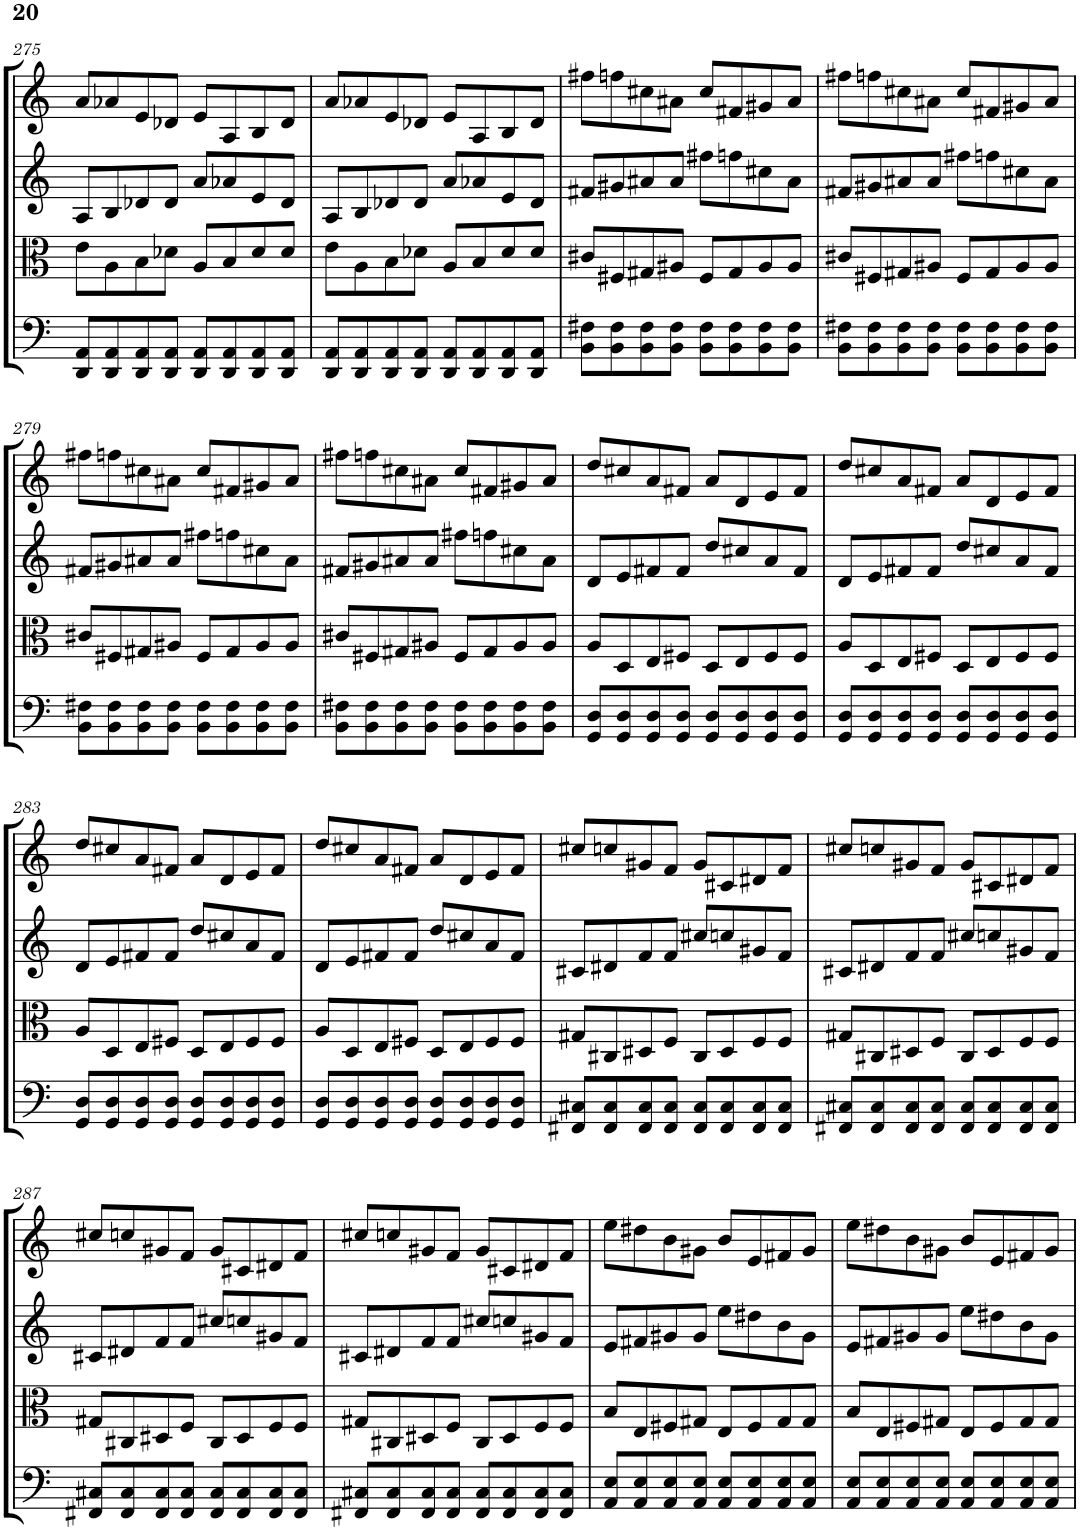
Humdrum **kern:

**kern	**kern	**kern	**kern
*part4	*part3	*part2	*part1
*staff4	*staff3	*staff2	*staff1
*I"Violoncello	*I"Viola	*I"Violin II	*I"Violin I
*I'Vc	*I'Vla	*I'Vln	*I'Vln
!!LO:PB:g=z
*clefF4	*clefC3	*clefG2	*clefG2
*k[]	*k[]	*k[]	*k[]
*M4/4	*M4/4	*M4/4	*M4/4
=275	=275	=275	=275
8DD/ 8AA/L	8e\L	8A/L	8a/L
8DD/ 8AA/	8A\	8B/	8a-X/
8DD/ 8AA/	8B\	8d-X/	8e/
8DD/ 8AA/J	8d-X\J	8d-/J	8d-X/J
8DD/ 8AA/L	8A/L	8a/L	8e/L
8DD/ 8AA/	8B/	8a-X/	8A/
8DD/ 8AA/	8d-/	8e/	8B/
8DD/ 8AA/J	8d-/J	8d-/J	8d-/J
=276	=276	=276	=276
8DD/ 8AA/L	8e\L	8A/L	8a/L
8DD/ 8AA/	8A\	8B/	8a-X/
8DD/ 8AA/	8B\	8d-X/	8e/
8DD/ 8AA/J	8d-X\J	8d-/J	8d-X/J
8DD/ 8AA/L	8A/L	8a/L	8e/L
8DD/ 8AA/	8B/	8a-X/	8A/
8DD/ 8AA/	8d-/	8e/	8B/
8DD/ 8AA/J	8d-/J	8d-/J	8d-/J
=277	=277	=277	=277
8BB\ 8F#X\L	8c#X/L	8f#X/L	8ff#X\L
8BB\ 8F#\	8F#X/	8g#X/	8ffn\
8BB\ 8F#\	8G#X/	8a#X/	8cc#X\
8BB\ 8F#\J	8A#X/J	8a#/J	8a#X\J
8BB\ 8F#\L	8F#/L	8ff#X\L	8cc#/L
8BB\ 8F#\	8G#/	8ffn\	8f#X/
8BB\ 8F#\	8A#/	8cc#X\	8g#X/
8BB\ 8F#\J	8A#/J	8a#\J	8a#/J
=278	=278	=278	=278
8BB\ 8F#X\L	8c#X/L	8f#X/L	8ff#X\L
8BB\ 8F#\	8F#X/	8g#X/	8ffn\
8BB\ 8F#\	8G#X/	8a#X/	8cc#X\
8BB\ 8F#\J	8A#X/J	8a#/J	8a#X\J
8BB\ 8F#\L	8F#/L	8ff#X\L	8cc#/L
8BB\ 8F#\	8G#/	8ffn\	8f#X/
8BB\ 8F#\	8A#/	8cc#X\	8g#X/
8BB\ 8F#\J	8A#/J	8a#\J	8a#/J
!!LO:LB:g=z
=279	=279	=279	=279
8BB\ 8F#X\L	8c#X/L	8f#X/L	8ff#X\L
8BB\ 8F#\	8F#X/	8g#X/	8ffn\
8BB\ 8F#\	8G#X/	8a#X/	8cc#X\
8BB\ 8F#\J	8A#X/J	8a#/J	8a#X\J
8BB\ 8F#\L	8F#/L	8ff#X\L	8cc#/L
8BB\ 8F#\	8G#/	8ffn\	8f#X/
8BB\ 8F#\	8A#/	8cc#X\	8g#X/
8BB\ 8F#\J	8A#/J	8a#\J	8a#/J
=280	=280	=280	=280
8BB\ 8F#X\L	8c#X/L	8f#X/L	8ff#X\L
8BB\ 8F#\	8F#X/	8g#X/	8ffn\
8BB\ 8F#\	8G#X/	8a#X/	8cc#X\
8BB\ 8F#\J	8A#X/J	8a#/J	8a#X\J
8BB\ 8F#\L	8F#/L	8ff#X\L	8cc#/L
8BB\ 8F#\	8G#/	8ffn\	8f#X/
8BB\ 8F#\	8A#/	8cc#X\	8g#X/
8BB\ 8F#\J	8A#/J	8a#\J	8a#/J
=281	=281	=281	=281
8GG/ 8D/L	8A/L	8d/L	8dd/L
8GG/ 8D/	8D/	8e/	8cc#X/
8GG/ 8D/	8E/	8f#X/	8a/
8GG/ 8D/J	8F#X/J	8f#/J	8f#X/J
8GG/ 8D/L	8D/L	8dd/L	8a/L
8GG/ 8D/	8E/	8cc#X/	8d/
8GG/ 8D/	8F#/	8a/	8e/
8GG/ 8D/J	8F#/J	8f#/J	8f#/J
=282	=282	=282	=282
8GG/ 8D/L	8A/L	8d/L	8dd/L
8GG/ 8D/	8D/	8e/	8cc#X/
8GG/ 8D/	8E/	8f#X/	8a/
8GG/ 8D/J	8F#X/J	8f#/J	8f#X/J
8GG/ 8D/L	8D/L	8dd/L	8a/L
8GG/ 8D/	8E/	8cc#X/	8d/
8GG/ 8D/	8F#/	8a/	8e/
8GG/ 8D/J	8F#/J	8f#/J	8f#/J
!!LO:LB:g=z
=283	=283	=283	=283
8GG/ 8D/L	8A/L	8d/L	8dd/L
8GG/ 8D/	8D/	8e/	8cc#X/
8GG/ 8D/	8E/	8f#X/	8a/
8GG/ 8D/J	8F#X/J	8f#/J	8f#X/J
8GG/ 8D/L	8D/L	8dd/L	8a/L
8GG/ 8D/	8E/	8cc#X/	8d/
8GG/ 8D/	8F#/	8a/	8e/
8GG/ 8D/J	8F#/J	8f#/J	8f#/J
=284	=284	=284	=284
8GG/ 8D/L	8A/L	8d/L	8dd/L
8GG/ 8D/	8D/	8e/	8cc#X/
8GG/ 8D/	8E/	8f#X/	8a/
8GG/ 8D/J	8F#X/J	8f#/J	8f#X/J
8GG/ 8D/L	8D/L	8dd/L	8a/L
8GG/ 8D/	8E/	8cc#X/	8d/
8GG/ 8D/	8F#/	8a/	8e/
8GG/ 8D/J	8F#/J	8f#/J	8f#/J
=285	=285	=285	=285
8FF#X/ 8C#X/L	8G#X/L	8c#X/L	8cc#X/L
8FF#/ 8C#/	8C#X/	8d#X/	8ccn/
8FF#/ 8C#/	8D#X/	8f/	8g#X/
8FF#/ 8C#/J	8F/J	8f/J	8f/J
8FF#/ 8C#/L	8C#/L	8cc#X/L	8g#/L
8FF#/ 8C#/	8D#/	8ccn/	8c#X/
8FF#/ 8C#/	8F/	8g#X/	8d#X/
8FF#/ 8C#/J	8F/J	8f/J	8f/J
=286	=286	=286	=286
8FF#X/ 8C#X/L	8G#X/L	8c#X/L	8cc#X/L
8FF#/ 8C#/	8C#X/	8d#X/	8ccn/
8FF#/ 8C#/	8D#X/	8f/	8g#X/
8FF#/ 8C#/J	8F/J	8f/J	8f/J
8FF#/ 8C#/L	8C#/L	8cc#X/L	8g#/L
8FF#/ 8C#/	8D#/	8ccn/	8c#X/
8FF#/ 8C#/	8F/	8g#X/	8d#X/
8FF#/ 8C#/J	8F/J	8f/J	8f/J
!!LO:LB:g=z
=287	=287	=287	=287
8FF#X/ 8C#X/L	8G#X/L	8c#X/L	8cc#X/L
8FF#/ 8C#/	8C#X/	8d#X/	8ccn/
8FF#/ 8C#/	8D#X/	8f/	8g#X/
8FF#/ 8C#/J	8F/J	8f/J	8f/J
8FF#/ 8C#/L	8C#/L	8cc#X/L	8g#/L
8FF#/ 8C#/	8D#/	8ccn/	8c#X/
8FF#/ 8C#/	8F/	8g#X/	8d#X/
8FF#/ 8C#/J	8F/J	8f/J	8f/J
=288	=288	=288	=288
8FF#X/ 8C#X/L	8G#X/L	8c#X/L	8cc#X/L
8FF#/ 8C#/	8C#X/	8d#X/	8ccn/
8FF#/ 8C#/	8D#X/	8f/	8g#X/
8FF#/ 8C#/J	8F/J	8f/J	8f/J
8FF#/ 8C#/L	8C#/L	8cc#X/L	8g#/L
8FF#/ 8C#/	8D#/	8ccn/	8c#X/
8FF#/ 8C#/	8F/	8g#X/	8d#X/
8FF#/ 8C#/J	8F/J	8f/J	8f/J
=289	=289	=289	=289
8AA/ 8E/L	8B/L	8e/L	8ee\L
8AA/ 8E/	8E/	8f#X/	8dd#X\
8AA/ 8E/	8F#X/	8g#X/	8b\
8AA/ 8E/J	8G#X/J	8g#/J	8g#X\J
8AA/ 8E/L	8E/L	8ee\L	8b/L
8AA/ 8E/	8F#/	8dd#X\	8e/
8AA/ 8E/	8G#/	8b\	8f#X/
8AA/ 8E/J	8G#/J	8g#\J	8g#/J
=290	=290	=290	=290
8AA/ 8E/L	8B/L	8e/L	8ee\L
8AA/ 8E/	8E/	8f#X/	8dd#X\
8AA/ 8E/	8F#X/	8g#X/	8b\
8AA/ 8E/J	8G#X/J	8g#/J	8g#X\J
8AA/ 8E/L	8E/L	8ee\L	8b/L
8AA/ 8E/	8F#/	8dd#X\	8e/
8AA/ 8E/	8G#/	8b\	8f#X/
8AA/ 8E/J	8G#/J	8g#\J	8g#/J
=	=	=	=
*-	*-	*-	*-
